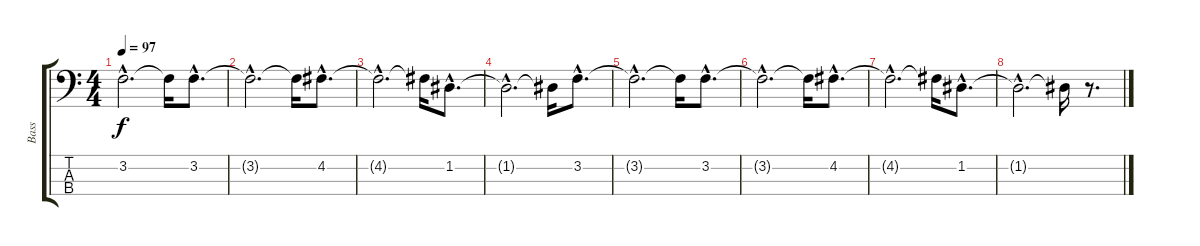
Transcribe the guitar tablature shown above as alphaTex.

\track ("Bass" "Bass") {instrument electricbassfinger}
\staff {score tabs}
\tuning (G2 D2 A1 E1) {hide}
\ts (4 4)
\tempo 97
\clef f4
\ks c
3.2{hac t}.2{d dy f} 3.2{t}.16 3.2{hac}.8{d} |
3.2{hac t}.2{d} 3.2{t}.16 4.2{hac}.8{d} |
4.2{hac t}.2{d} 4.2{t}.16 1.2{hac}.8{d} |
1.2{hac t}.2{d} 1.2{t}.16 3.2{hac}.8{d} |
3.2{hac t}.2{d} 3.2{t}.16 3.2{hac}.8{d} |
3.2{hac t}.2{d} 3.2{t}.16 4.2{hac}.8{d} |
4.2{hac t}.2{d} 4.2{t}.16 1.2{hac}.8{d} |
1.2{hac t}.2{d} 1.2{t}.16 r.8{d}
